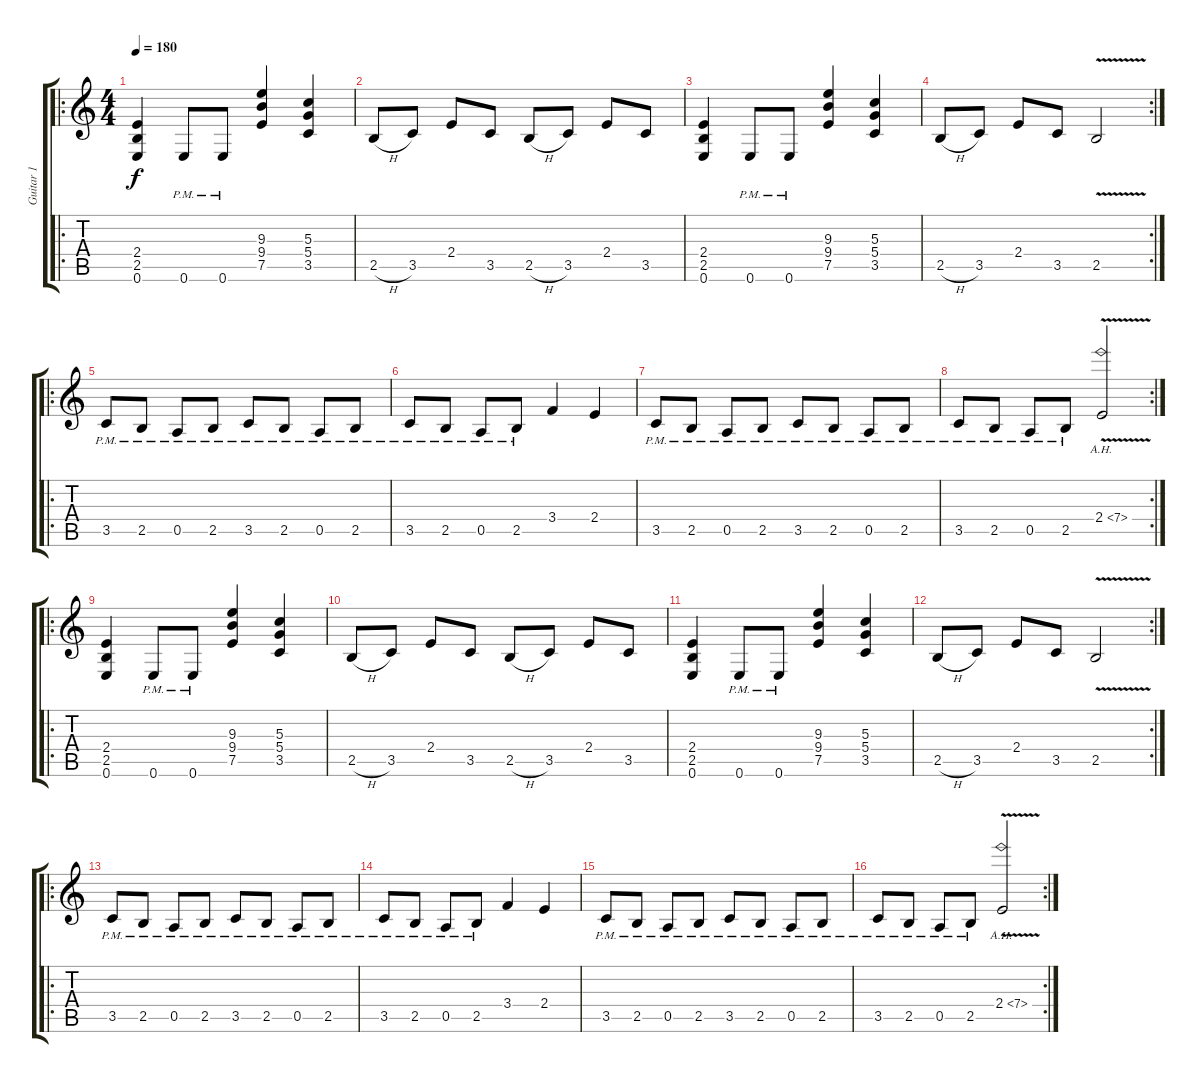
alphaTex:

\track ("Guitar 1" "Guitar 1") {instrument distortionguitar}
\staff {score tabs}
\tuning (E4 B3 G3 D3 A2 E2) {hide}
\ro
\ts (4 4)
\tempo 180
\clef g2
\ks c
(2.4 2.5 0.6).4{dy f instrument distortionguitar} 0.6{pm}.8 0.6{pm}.8 (9.3 9.4 7.5).4 (5.3 5.4 3.5).4 |
2.5{h}.8 3.5.8 2.4.8 3.5.8 2.5{h}.8 3.5.8 2.4.8 3.5.8 |
(2.4 2.5 0.6).4 0.6{pm}.8 0.6{pm}.8 (9.3 9.4 7.5).4 (5.3 5.4 3.5).4 |
\rc 2
2.5{h}.8 3.5.8 2.4.8 3.5.8 2.5{v}.2 |
\ro
3.5{pm}.8 2.5{pm}.8 0.5{pm}.8 2.5{pm}.8 3.5{pm}.8 2.5{pm}.8 0.5{pm}.8 2.5{pm}.8 |
3.5{pm}.8 2.5{pm}.8 0.5{pm}.8 2.5{pm}.8 3.4.4 2.4.4 |
3.5{pm}.8 2.5{pm}.8 0.5{pm}.8 2.5{pm}.8 3.5{pm}.8 2.5{pm}.8 0.5{pm}.8 2.5{pm}.8 |
\rc 2
3.5{pm}.8 2.5{pm}.8 0.5{pm}.8 2.5{pm}.8 2.4{ah 5 v}.2 |
\ro
(2.4 2.5 0.6).4 0.6{pm}.8 0.6{pm}.8 (9.3 9.4 7.5).4 (5.3 5.4 3.5).4 |
2.5{h}.8 3.5.8 2.4.8 3.5.8 2.5{h}.8 3.5.8 2.4.8 3.5.8 |
(2.4 2.5 0.6).4 0.6{pm}.8 0.6{pm}.8 (9.3 9.4 7.5).4 (5.3 5.4 3.5).4 |
\rc 2
2.5{h}.8 3.5.8 2.4.8 3.5.8 2.5{v}.2 |
\ro
3.5{pm}.8 2.5{pm}.8 0.5{pm}.8 2.5{pm}.8 3.5{pm}.8 2.5{pm}.8 0.5{pm}.8 2.5{pm}.8 |
3.5{pm}.8 2.5{pm}.8 0.5{pm}.8 2.5{pm}.8 3.4.4 2.4.4 |
3.5{pm}.8 2.5{pm}.8 0.5{pm}.8 2.5{pm}.8 3.5{pm}.8 2.5{pm}.8 0.5{pm}.8 2.5{pm}.8 |
\rc 2
3.5{pm}.8 2.5{pm}.8 0.5{pm}.8 2.5{pm}.8 2.4{ah 5 v}.2
